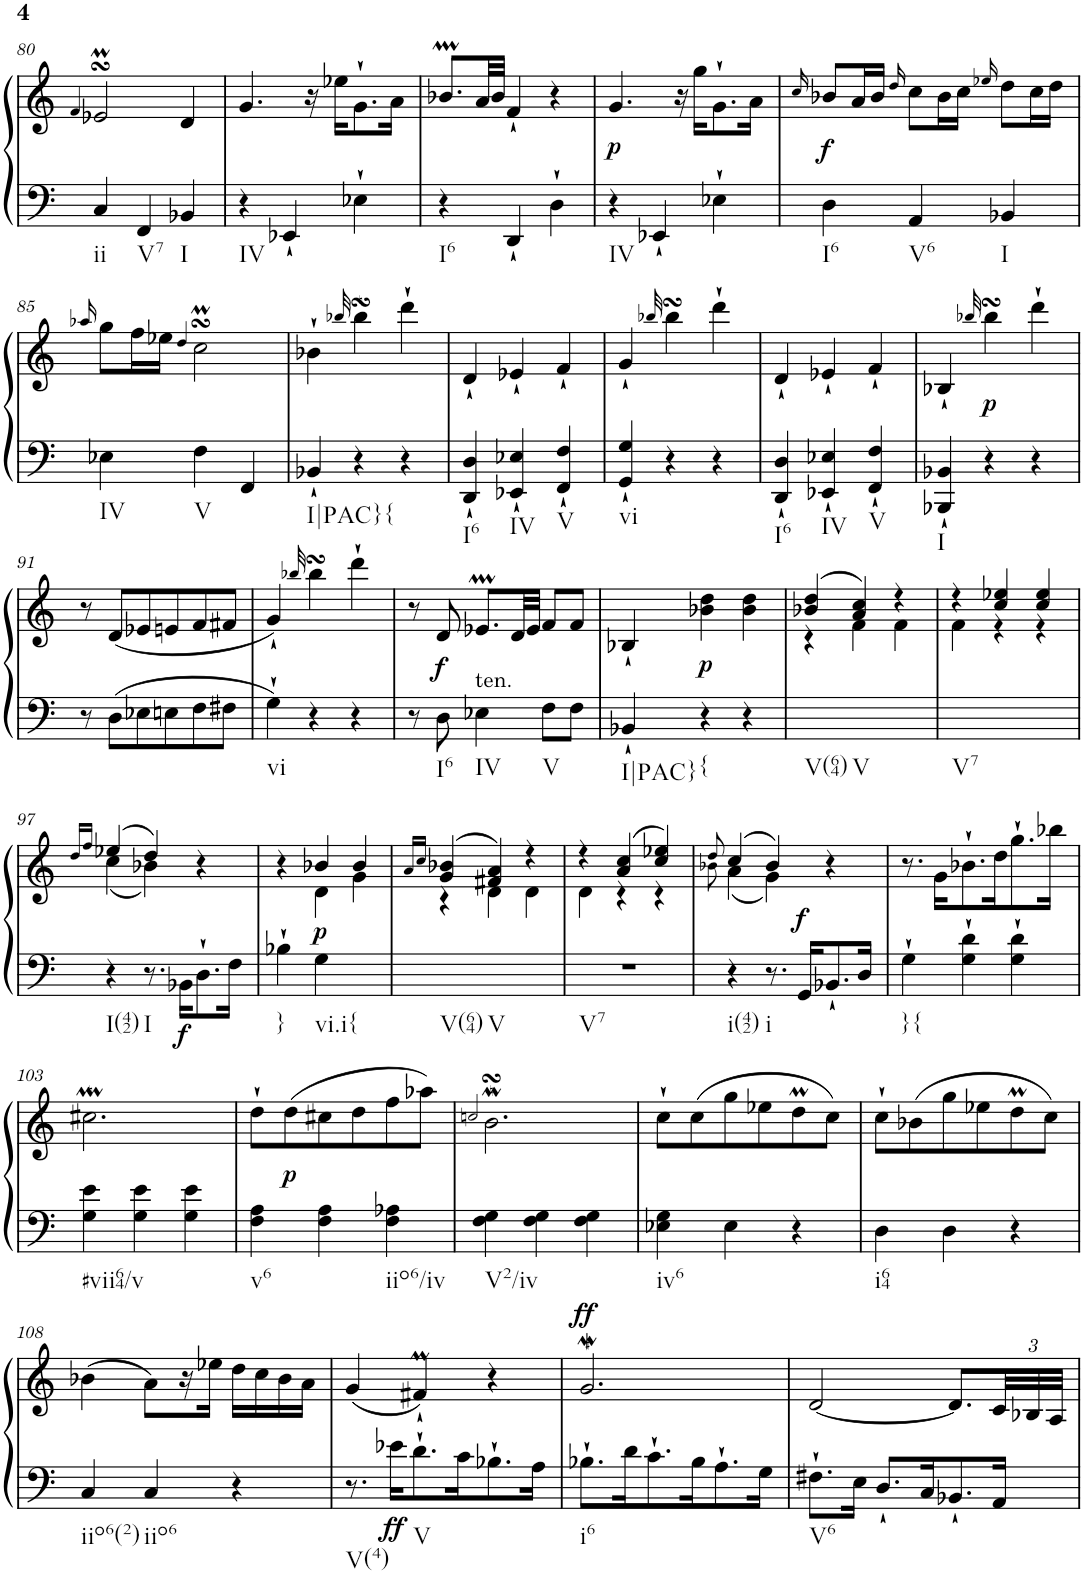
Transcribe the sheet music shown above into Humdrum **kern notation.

**kern	**kern	**dynam
*part1	*part1	*part1
*staff2	*staff1	*staff1/2
*I"Harpsichord	*	*
*I'Hch.	*	*
!!LO:PB:g=z
*clefF4	*clefG2	*
*k[]	*k[]	*
*M3/4	*M3/4	*
=80	=80	=80
.	4qf/	.
!LO:TX:b:t=ii	!	!
4C/	2e-XsSSsM/	.
!LO:TX:b:t=V7	!	!
4FF/	.	.
!LO:TX:b:t=I	!	!
4BB-X/	4d/	.
=81	=81	=81
!LO:TX:b:t=IV	!	!
4r	4.g/	.
4EE-X`/	.	.
.	16r	.
.	16ee-X\KL	.
4E-X`\	8.g`\	.
.	16a\Jk	.
=82	=82	=82
!LO:TX:b:t=I6	!	!
4r	8.b-XM/L	.
.	32a/LL	.
.	32b-/JJJ	.
4DD`/	4f`/	.
4D`\	4r	.
=83	=83	=83
!LO:TX:b:t=IV	!	!
!	!	!LO:DY:b
4r	4.g/	p
4EE-X`/	.	.
.	16r	.
.	16gg\KL	.
4E-X`\	8.g`\	.
.	16a\Jk	.
=84	=84	=84
.	16qcc/	.
!LO:TX:b:t=I6	!	!
!	!	!LO:DY:b
4D\	8b-X/L	f
.	16a/L	.
.	16b-/JJ	.
.	16qdd/	.
!LO:TX:b:t=V6	!	!
4AA/	8cc\L	.
.	16b-\L	.
.	16cc\JJ	.
.	16qee-X/	.
!LO:TX:b:t=I	!	!
4BB-X/	8dd\L	.
.	16cc\L	.
.	16dd\JJ	.
!!LO:LB:g=z
=85	=85	=85
.	16qaa-X/	.
!LO:TX:b:t=IV	!	!
4E-X\	8gg\L	.
.	16ff\L	.
.	16ee-X\JJ	.
.	4qdd/	.
!LO:TX:b:t=V	!	!
4F\	2ccsSSsM\	.
4FF/	.	.
=86	=86	=86
!LO:TX:b:t=I|PAC}{	!	!
4BB-X`/	4b-X`\	.
.	32qbb-X/	.
4r	4bb-sSSs\	.
4r	4ddd`\	.
=87	=87	=87
!LO:TX:b:t=I6	!	!
4DD/` 4D/`	4d`/	.
!LO:TX:b:t=IV	!	!
4EE-X/` 4E-X/`	4e-X`/	.
!LO:TX:b:t=V	!	!
4FF/` 4F/`	4f`/	.
=88	=88	=88
!LO:TX:b:t=vi	!	!
4GG/` 4G/`	4g`/	.
.	32qbb-X/	.
4r	4bb-sSSs\	.
4r	4ddd`\	.
=89	=89	=89
!LO:TX:b:t=I6	!	!
4DD/` 4D/`	4d`/	.
!LO:TX:b:t=IV	!	!
4EE-X/` 4E-X/`	4e-X`/	.
!LO:TX:b:t=V	!	!
4FF/` 4F/`	4f`/	.
=90	=90	=90
!LO:TX:b:t=I	!	!
4BBB-X/` 4BB-X/`	4B-X`/	.
.	32qbb-X/	.
!	!	!LO:DY:b
4r	4bb-sSSs\	p
4r	4ddd`\	.
!!LO:LB:g=z
=91	=91	=91
8r	8r	.
8D\L	(<8d/L	.
8E-X\	8e-X/	.
8En\	8en/	.
8F\	8f/	.
8F#X\J	8f#X/J	.
=92	=92	=92
!LO:TX:b:t=vi	!	!
4G`\	4g`/)	.
.	32qbb-X/	.
4r	4bb-sSSs\	.
4r	4ddd`\	.
=93	=93	=93
8r	8r	.
!LO:TX:b:t=I6	!	!
!	!	!LO:DY:b
8D\	8d/	f
!LO:TX:a:t=ten.	!	!
!LO:TX:b:t=IV	!	!
4E-X\	8.e-XM/L	.
.	32d/LL	.
.	32e-/JJJ	.
!LO:TX:b:t=V	!	!
8F\L	8f/L	.
8F\J	8f/J	.
=94	=94	=94
!LO:TX:b:t=I|PAC}	!	!
4BB-X`/	4B-X`/	.
!LO:TX:b:t={	!	!
!	!	!LO:DY:b
4r	4b-X\ 4dd\	p
4r	4b-\ 4dd\	.
=95	=95	=95
*	*^	*
!LO:TX:b:t=V(64)	!	!	!
!LO:TX:b:t=V	!	!	!
2.ryy	(>4b-X/ 4dd/	4r	.
.	4a/ 4cc/)	4f\	.
.	4r	4f\	.
=96	=96	=96	=96
!LO:TX:b:t=V7	!	!	!
2.ryy	4r	4f\	.
.	4cc/ 4ee-X/	4r	.
.	4cc/ 4ee-/	4r	.
!!LO:LB:g=z	!!
=97	=97	=97	=97
.	16qdd/LL	.	.
.	16qff/JJ	.	.
!LO:TX:b:t=I(42)	!	!	!
4r	(>4ee-X/	(<4cc\	.
!LO:TX:b:t=I	!	!	!
8.r	4dd/)	4b-X\)	.
!	!	!	!LO:DY:b=2
16BB-X\KL	.	.	f
8.D`\	4r	4ryy	.
16F\Jk	.	.	.
=98	=98	=98	=98
!LO:TX:b:t=}	!	!	!
4B-X`\	4r	4ryy	.
!LO:TX:b:t=vi.i{	!	!	!
!	!	!	!LO:DY:b
4G\	4b-X/	4d\	p
4ryy	4b-/	4g\	.
=99	=99	=99	=99
.	16qa/LL	.	.
.	16qcc/JJ	.	.
!LO:TX:b:t=V(64)	!	!	!
!LO:TX:b:t=V	!	!	!
2.ryy	(>4g/ 4b-X/	4r	.
.	4f#X/ 4a/)	4d\	.
.	4r	4d\	.
=100	=100	=100	=100
!LO:TX:b:t=V7	!	!	!
2.r	4r	4d\	.
.	(>4a/ 4cc/	4r	.
.	4cc/ 4ee-X/)	4r	.
=101	=101	=101	=101
.	8qdd/	8qb-X\	.
!LO:TX:b:t=i(42)	!	!	!
4r	(>4cc/	(<4a\	.
!LO:TX:b:t=i	!	!	!
8.r	4b-/)	4g\)	.
!	!	!	!LO:DY:a=2
16GG/KL	.	.	f
8.BB-X`/	4r	4ryy	.
16D/Jk	.	.	.
*	*v	*v	*
=102	=102	=102
!LO:TX:b:t=}{	!	!
4G`\	8.r	.
.	16g\KL	.
4G\` 4d\`	8.b-X`\	.
.	16dd\K	.
4G\` 4d\`	8.gg`\	.
.	16bb-X\Jk	.
!!LO:LB:g=z
=103	=103	=103
!LO:TX:b:t=#vii64/v	!	!
4G\ 4e\	2.cc#Xm\	.
4G\ 4e\	.	.
4G\ 4e\	.	.
=104	=104	=104
!LO:TX:b:t=v6	!	!
4F\ 4A\	8dd`\L	.
!	!	!LO:DY:b
.	(>8dd\	p
4F\ 4A\	8cc#X\	.
.	8dd\	.
!LO:TX:b:t=iio6/iv	!	!
4F\ 4A-X\	8ff\	.
.	8aa-X\J)	.
=105	=105	=105
.	2qccn/	.
!LO:TX:b:t=V2/iv	!	!
4F\ 4G\	2.bsSsSm\	.
4F\ 4G\	.	.
4F\ 4G\	.	.
=106	=106	=106
!LO:TX:b:t=iv6	!	!
4E-X\ 4G\	8cc`\L	.
.	(>8cc\	.
4E-\	8gg\	.
.	8ee-X\	.
4r	8ddM\	.
.	8cc\J)	.
=107	=107	=107
!LO:TX:b:t=i64	!	!
4D\	8cc`\L	.
.	(>8b-X\	.
4D\	8gg\	.
.	8ee-X\	.
4r	8ddM\	.
.	8cc\J)	.
!!LO:LB:g=z
=108	=108	=108
!LO:TX:b:t=iio6(2)	!	!
4C/	(>4b-X\	.
!LO:TX:b:t=iio6	!	!
4C/	8a\L)	.
.	16r	.
.	16ee-X\JJ	.
4r	16dd\LL	.
.	16cc\	.
.	16b-\	.
.	16a\JJ	.
=109	=109	=109
!LO:TX:b:t=V(4)	!	!
8.r	(<4g/	.
!	!	!LO:DY:b=2
16e-X\KL	.	ff
!LO:TX:b:t=V	!	!
8.d`\	4f#Xm`/)	.
16c\K	.	.
8.B-X`\	4r	.
16A\Jk	.	.
=110	=110	=110
!LO:TX:b:t=i6	!	!
!	!	!LO:DY:a
8.B-X`\L	2.gW/	ff
16d\K	.	.
8.c`\	.	.
16B-\K	.	.
8.A`\	.	.
16G\Jk	.	.
=111	=111	=111
!LO:TX:b:t=V6	!	!
8.F#X`\L	[2d/	.
16E\Jk	.	.
8.D`/L	.	.
16C/K	.	.
8.BB-X`/	8.d/L]	.
*	*Xbrackettup	*
16AA/Jk	48c/LL	.
.	48B-X/	.
.	48A/JJJ	.
=	=	=
*-	*-	*-
